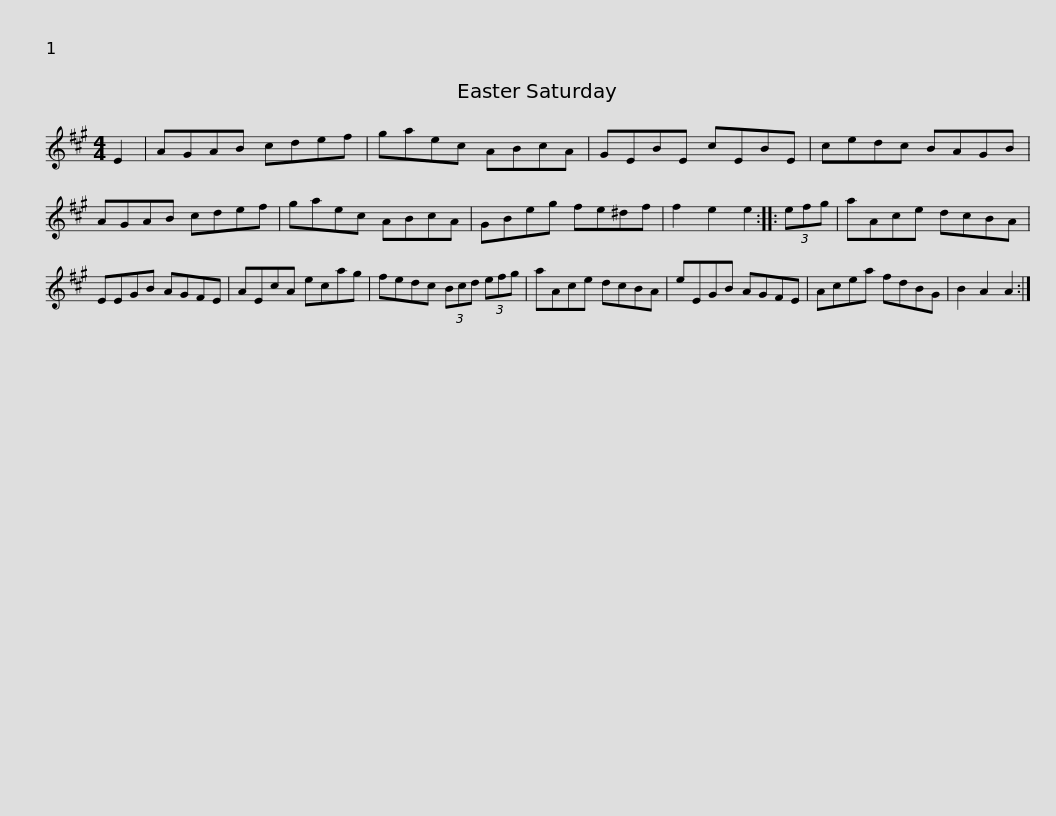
X:1
L:1/8
M:4/4
I:linebreak $
K:A
V:1 treble
V:1
 E2 | AGAB cdef | gaec ABcA | GEBE cEBE | cedc BAGB | %5
 AGAB cdef |$ gaec ABcA | GBeg fe^df | f2 e2 e2 :: (3efg | %10
 aAce dcBA | EEGB AGFE |$ AEcA ecag | fedc (3Bcd (3efg | aAce dcBA | %15
 eEGB AGFE | Acea fdBG |$ B2 A2 A2 :| %18
